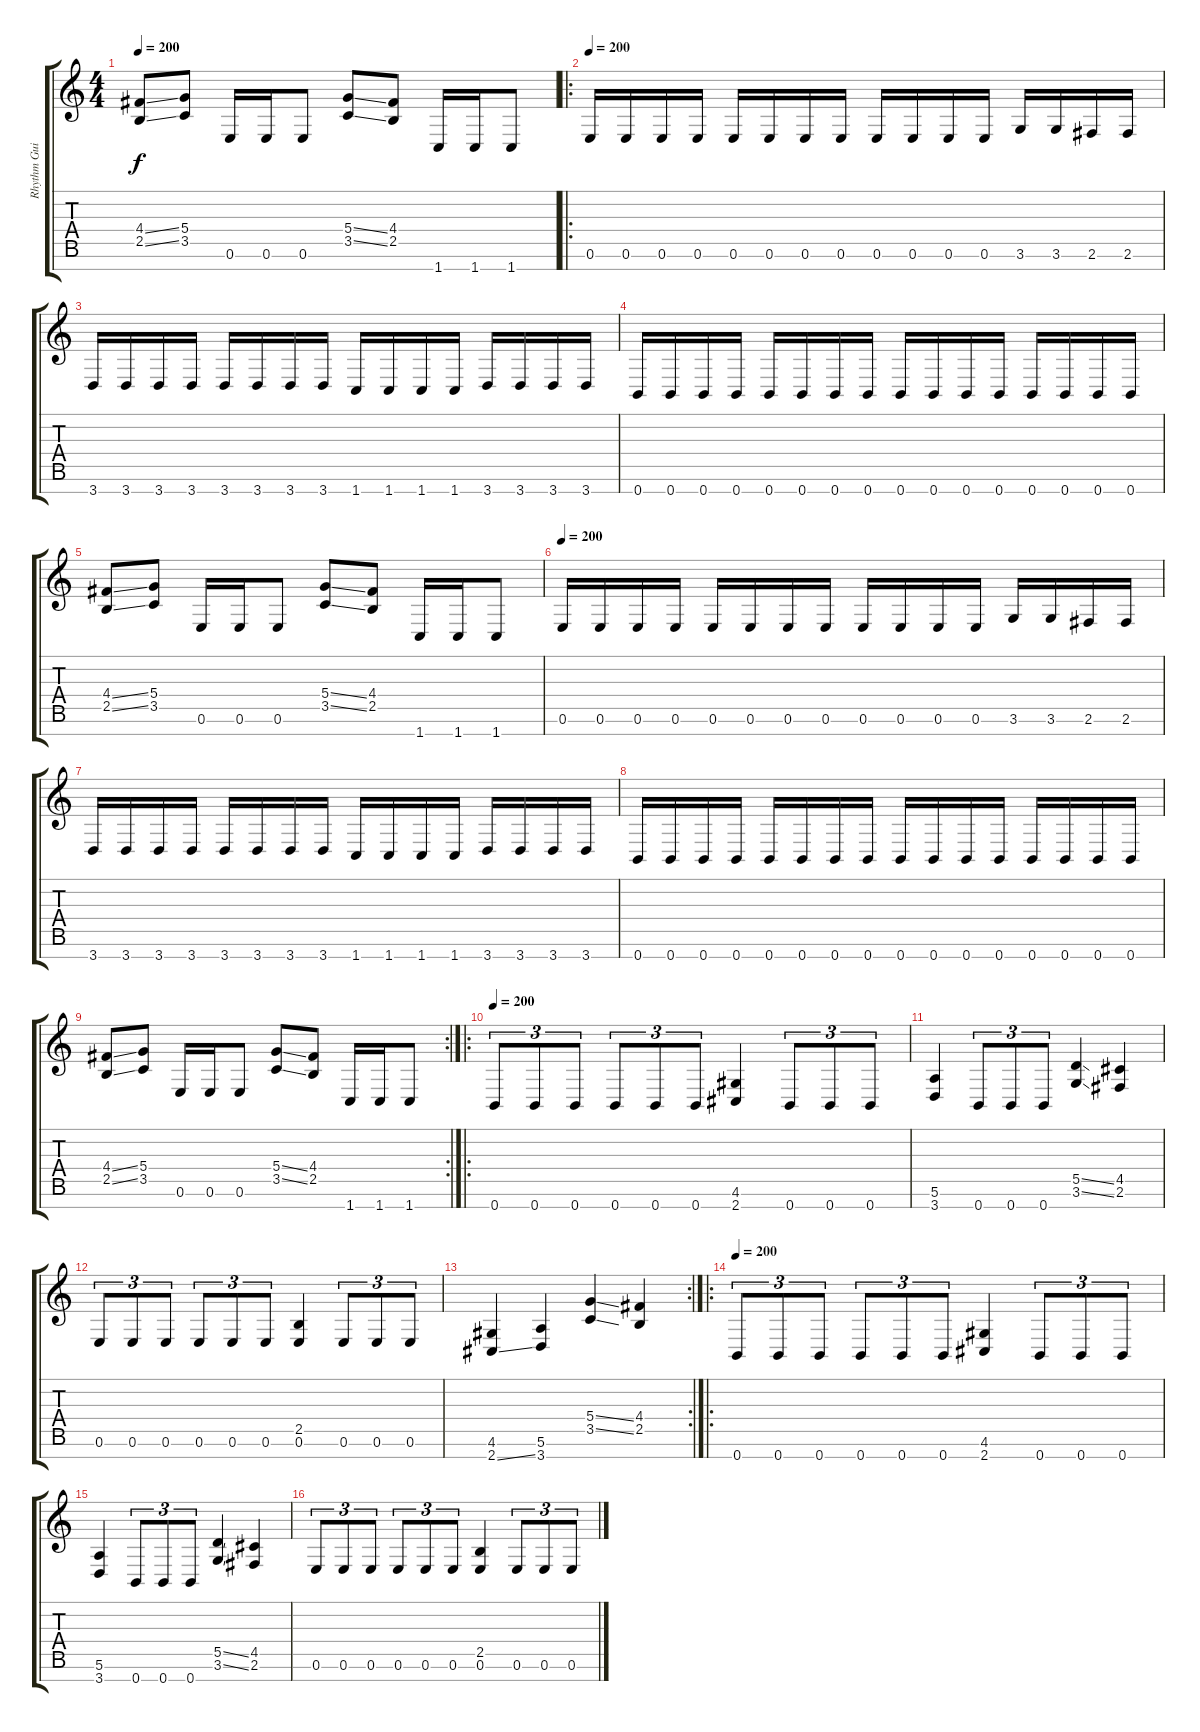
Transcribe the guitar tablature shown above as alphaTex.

\track ("Rhythm Guitar" "Rhythm Gui") {instrument distortionguitar}
\staff {score tabs}
\tuning (E4 B3 G3 D3 A2 E2 B1) {hide}
\ts (4 4)
\tempo 200
\clef g2
\ks c
(4.4{ss} 2.5{ss}).8{dy f} (5.4 3.5).8 0.6.16 0.6.16 0.6.8 (5.4{ss} 3.5{ss}).8 (4.4 2.5).8 1.7.16 1.7.16 1.7.8 |
\ro
\tempo 200
0.6.16 0.6.16 0.6.16 0.6.16 0.6.16 0.6.16 0.6.16 0.6.16 0.6.16 0.6.16 0.6.16 0.6.16 3.6.16 3.6.16 2.6.16 2.6.16 |
3.7.16 3.7.16 3.7.16 3.7.16 3.7.16 3.7.16 3.7.16 3.7.16 1.7.16 1.7.16 1.7.16 1.7.16 3.7.16 3.7.16 3.7.16 3.7.16 |
0.7.16 0.7.16 0.7.16 0.7.16 0.7.16 0.7.16 0.7.16 0.7.16 0.7.16 0.7.16 0.7.16 0.7.16 0.7.16 0.7.16 0.7.16 0.7.16 |
(4.4{ss} 2.5{ss}).8 (5.4 3.5).8 0.6.16 0.6.16 0.6.8 (5.4{ss} 3.5{ss}).8 (4.4 2.5).8 1.7.16 1.7.16 1.7.8 |
\tempo 200
0.6.16 0.6.16 0.6.16 0.6.16 0.6.16 0.6.16 0.6.16 0.6.16 0.6.16 0.6.16 0.6.16 0.6.16 3.6.16 3.6.16 2.6.16 2.6.16 |
3.7.16 3.7.16 3.7.16 3.7.16 3.7.16 3.7.16 3.7.16 3.7.16 1.7.16 1.7.16 1.7.16 1.7.16 3.7.16 3.7.16 3.7.16 3.7.16 |
0.7.16 0.7.16 0.7.16 0.7.16 0.7.16 0.7.16 0.7.16 0.7.16 0.7.16 0.7.16 0.7.16 0.7.16 0.7.16 0.7.16 0.7.16 0.7.16 |
\rc 2
(4.4{ss} 2.5{ss}).8 (5.4 3.5).8 0.6.16 0.6.16 0.6.8 (5.4{ss} 3.5{ss}).8 (4.4 2.5).8 1.7.16 1.7.16 1.7.8 |
\ro
\tempo 200
0.7.8{tu (3 2)} 0.7.8{tu (3 2)} 0.7.8{tu (3 2)} 0.7.8{tu (3 2)} 0.7.8{tu (3 2)} 0.7.8{tu (3 2)} (4.6 2.7).4 0.7.8{tu (3 2)} 0.7.8{tu (3 2)} 0.7.8{tu (3 2)} |
(5.6 3.7).4 0.7.8{tu (3 2)} 0.7.8{tu (3 2)} 0.7.8{tu (3 2)} (5.5{ss} 3.6{ss}).4 (4.5 2.6).4 |
0.6.8{tu (3 2)} 0.6.8{tu (3 2)} 0.6.8{tu (3 2)} 0.6.8{tu (3 2)} 0.6.8{tu (3 2)} 0.6.8{tu (3 2)} (2.5 0.6).4 0.6.8{tu (3 2)} 0.6.8{tu (3 2)} 0.6.8{tu (3 2)} |
\rc 2
(4.6 2.7{ss}).4 (5.6 3.7).4 (5.4{ss} 3.5{ss}).4 (4.4 2.5).4 |
\ro
\tempo 200
0.7.8{tu (3 2)} 0.7.8{tu (3 2)} 0.7.8{tu (3 2)} 0.7.8{tu (3 2)} 0.7.8{tu (3 2)} 0.7.8{tu (3 2)} (4.6 2.7).4 0.7.8{tu (3 2)} 0.7.8{tu (3 2)} 0.7.8{tu (3 2)} |
(5.6 3.7).4 0.7.8{tu (3 2)} 0.7.8{tu (3 2)} 0.7.8{tu (3 2)} (5.5{ss} 3.6{ss}).4 (4.5 2.6).4 |
0.6.8{tu (3 2)} 0.6.8{tu (3 2)} 0.6.8{tu (3 2)} 0.6.8{tu (3 2)} 0.6.8{tu (3 2)} 0.6.8{tu (3 2)} (2.5 0.6).4 0.6.8{tu (3 2)} 0.6.8{tu (3 2)} 0.6.8{tu (3 2)}
